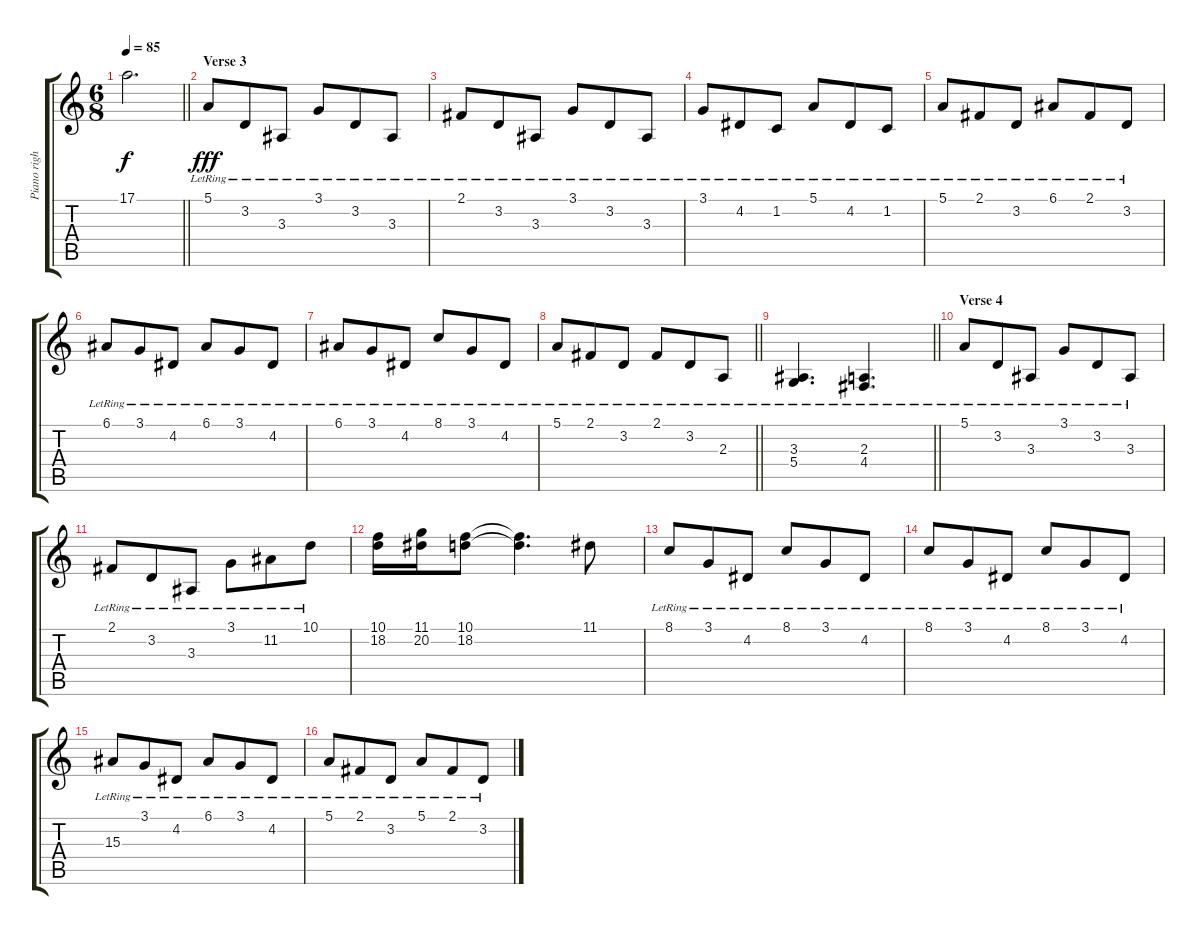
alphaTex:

\track ("Piano right" "Piano righ") {instrument acousticgrandpiano}
\staff {score tabs}
\tuning (E4 B3 G3 D3 A2 E2) {hide}
\ts (6 8)
\tempo 85
\clef g2
\barLineRight lightlight
\ks c
17.1{t}.2{d dy f} |
\section ("" "Verse 3")
5.1{lr}.8{dy fff} 3.2{lr}.8 3.3{lr}.8 3.1{lr}.8 3.2{lr}.8 3.3{lr}.8 |
2.1{lr}.8 3.2{lr}.8 3.3{lr}.8 3.1{lr}.8 3.2{lr}.8 3.3{lr}.8 |
3.1{lr}.8 4.2{lr}.8 1.2{lr}.8 5.1{lr}.8 4.2{lr}.8 1.2{lr}.8 |
5.1{lr}.8 2.1{lr}.8 3.2{lr}.8 6.1{lr}.8 2.1{lr}.8 3.2{lr}.8 |
6.1{lr}.8 3.1{lr}.8 4.2{lr}.8 6.1{lr}.8 3.1{lr}.8 4.2{lr}.8 |
6.1{lr}.8 3.1{lr}.8 4.2{lr}.8 8.1{lr}.8 3.1{lr}.8 4.2{lr}.8 |
\barLineRight lightlight
5.1{lr}.8 2.1{lr}.8 3.2{lr}.8 2.1{lr}.8 3.2{lr}.8 2.3{lr}.8 |
\barLineRight lightlight
(3.3{lr} 5.4{lr}).4{d} (2.3{lr} 4.4{lr}).4{d} |
\section ("" "Verse 4")
5.1{lr}.8 3.2{lr}.8 3.3{lr}.8 3.1{lr}.8 3.2{lr}.8 3.3{lr}.8 |
2.1{lr}.8 3.2{lr}.8 3.3{lr}.8 3.1{lr}.8 11.2{lr}.8 10.1{lr}.8 |
(10.1 18.2).16 (11.1 20.2).16 (10.1 18.2).8 (10.1{t} 18.2{t}).4{d} 11.1.8 |
8.1{lr}.8 3.1{lr}.8 4.2{lr}.8 8.1{lr}.8 3.1{lr}.8 4.2{lr}.8 |
8.1{lr}.8 3.1{lr}.8 4.2{lr}.8 8.1{lr}.8 3.1{lr}.8 4.2{lr}.8 |
15.3{lr}.8 3.1{lr}.8 4.2{lr}.8 6.1{lr}.8 3.1{lr}.8 4.2{lr}.8 |
5.1{lr}.8 2.1{lr}.8 3.2{lr}.8 5.1{lr}.8 2.1{lr}.8 3.2{lr}.8
